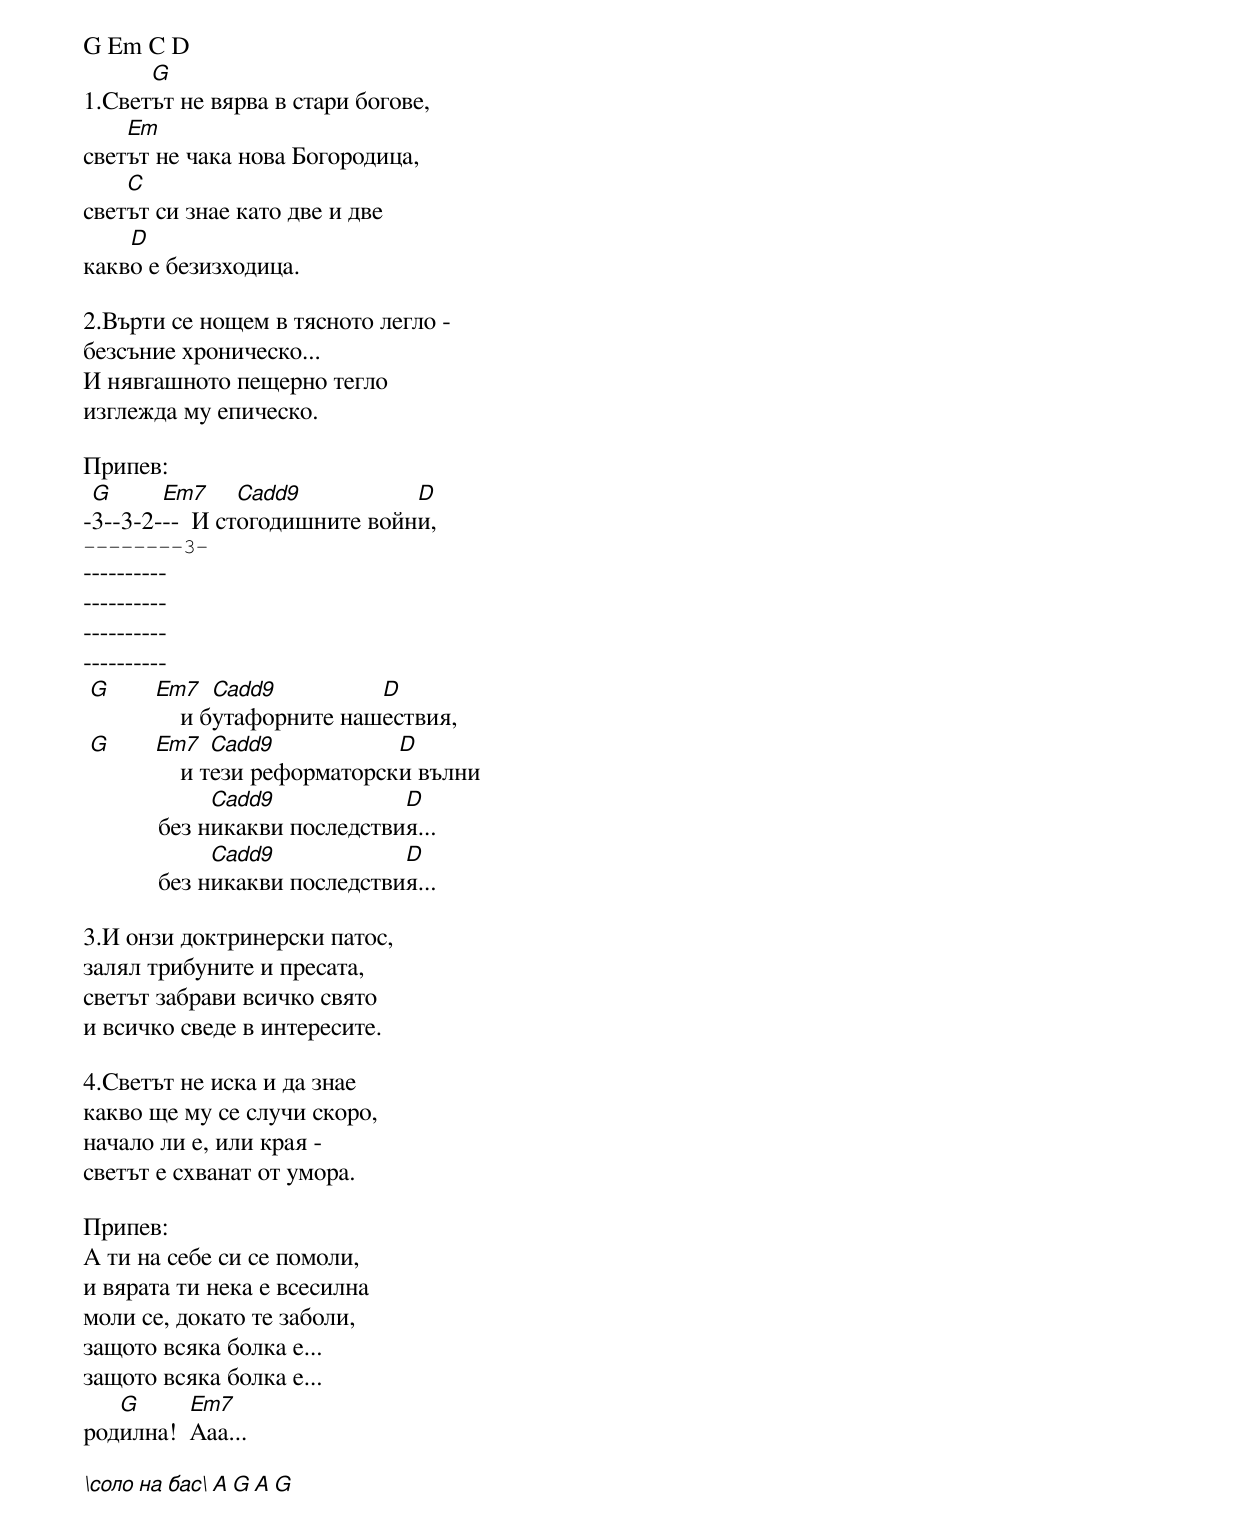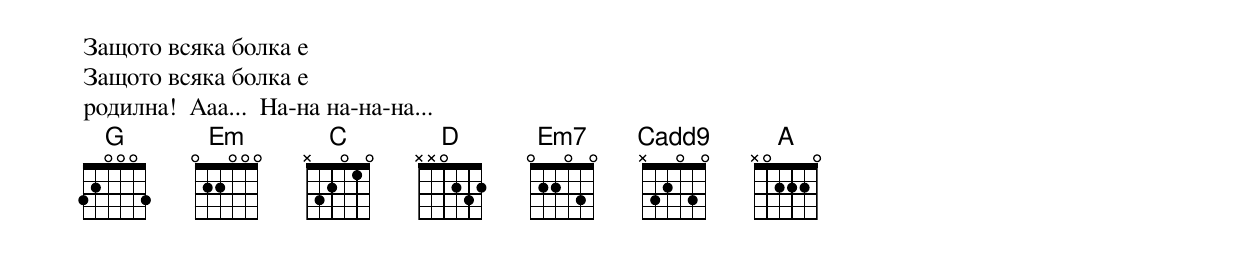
G Em C D
      G
1.Светът не вярва в стари богове,
    Em
светът не чака нова Богородица,
    C
светът си знае като две и две
    D
какво е безизходица.

2.Върти се нощем в тясното легло -
безсъние хроническо...
И нявгашното пещерно тегло
изглежда му епическо.

Припев:
 G      Em7     Cadd9          D
-3--3-2---  И стогодишните войни,
--------3-
----------
----------
----------
----------
 G      Em7    Cadd9         D
	    и бутафорните нашествия,
 G      Em7    Cadd9           D
	    и тези реформаторски вълни
                 Cadd9            D
            без никакви последствия...
                 Cadd9            D
            без никакви последствия...

3.И онзи доктринерски патос,
залял трибуните и пресата,
светът забрави всичко свято
и всичко сведе в интересите.

4.Светът не иска и да знае
какво ще му се случи скоро,
начало ли е, или края -
светът е схванат от умора.

Припев:
А ти на себе си се помоли,
и вярата ти нека е всесилна
моли се, докато те заболи,
защото всяка болка е...
защото всяка болка е...
   G      Em7
родилна!  Ааа...

\соло на бас\ A   G   A   G

Защото всяка болка е
Защото всяка болка е
родилна!  Ааа...  На-на на-на-на...
